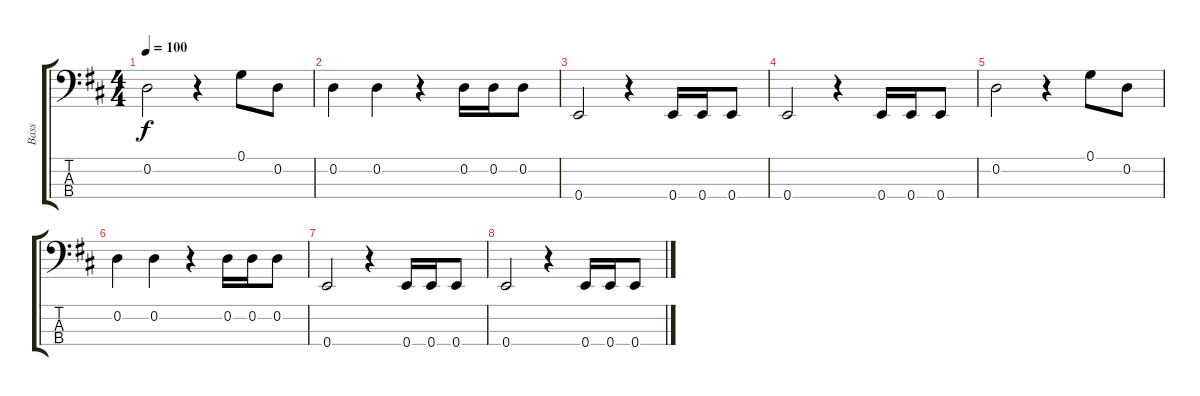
\track ("Bass" "Bass") {instrument electricbassfinger}
\staff {score tabs}
\tuning (G2 D2 A1 E1) {hide}
\ts (4 4)
\tempo 100
\clef f4
\ks d
0.2.2{dy f} r.4 0.1.8 0.2.8 |
0.2.4 0.2.4 r.4 0.2.16 0.2.16 0.2.8 |
0.4.2 r.4 0.4.16 0.4.16 0.4.8 |
0.4.2 r.4 0.4.16 0.4.16 0.4.8 |
0.2.2 r.4 0.1.8 0.2.8 |
0.2.4 0.2.4 r.4 0.2.16 0.2.16 0.2.8 |
0.4.2 r.4 0.4.16 0.4.16 0.4.8 |
0.4.2 r.4 0.4.16 0.4.16 0.4.8
